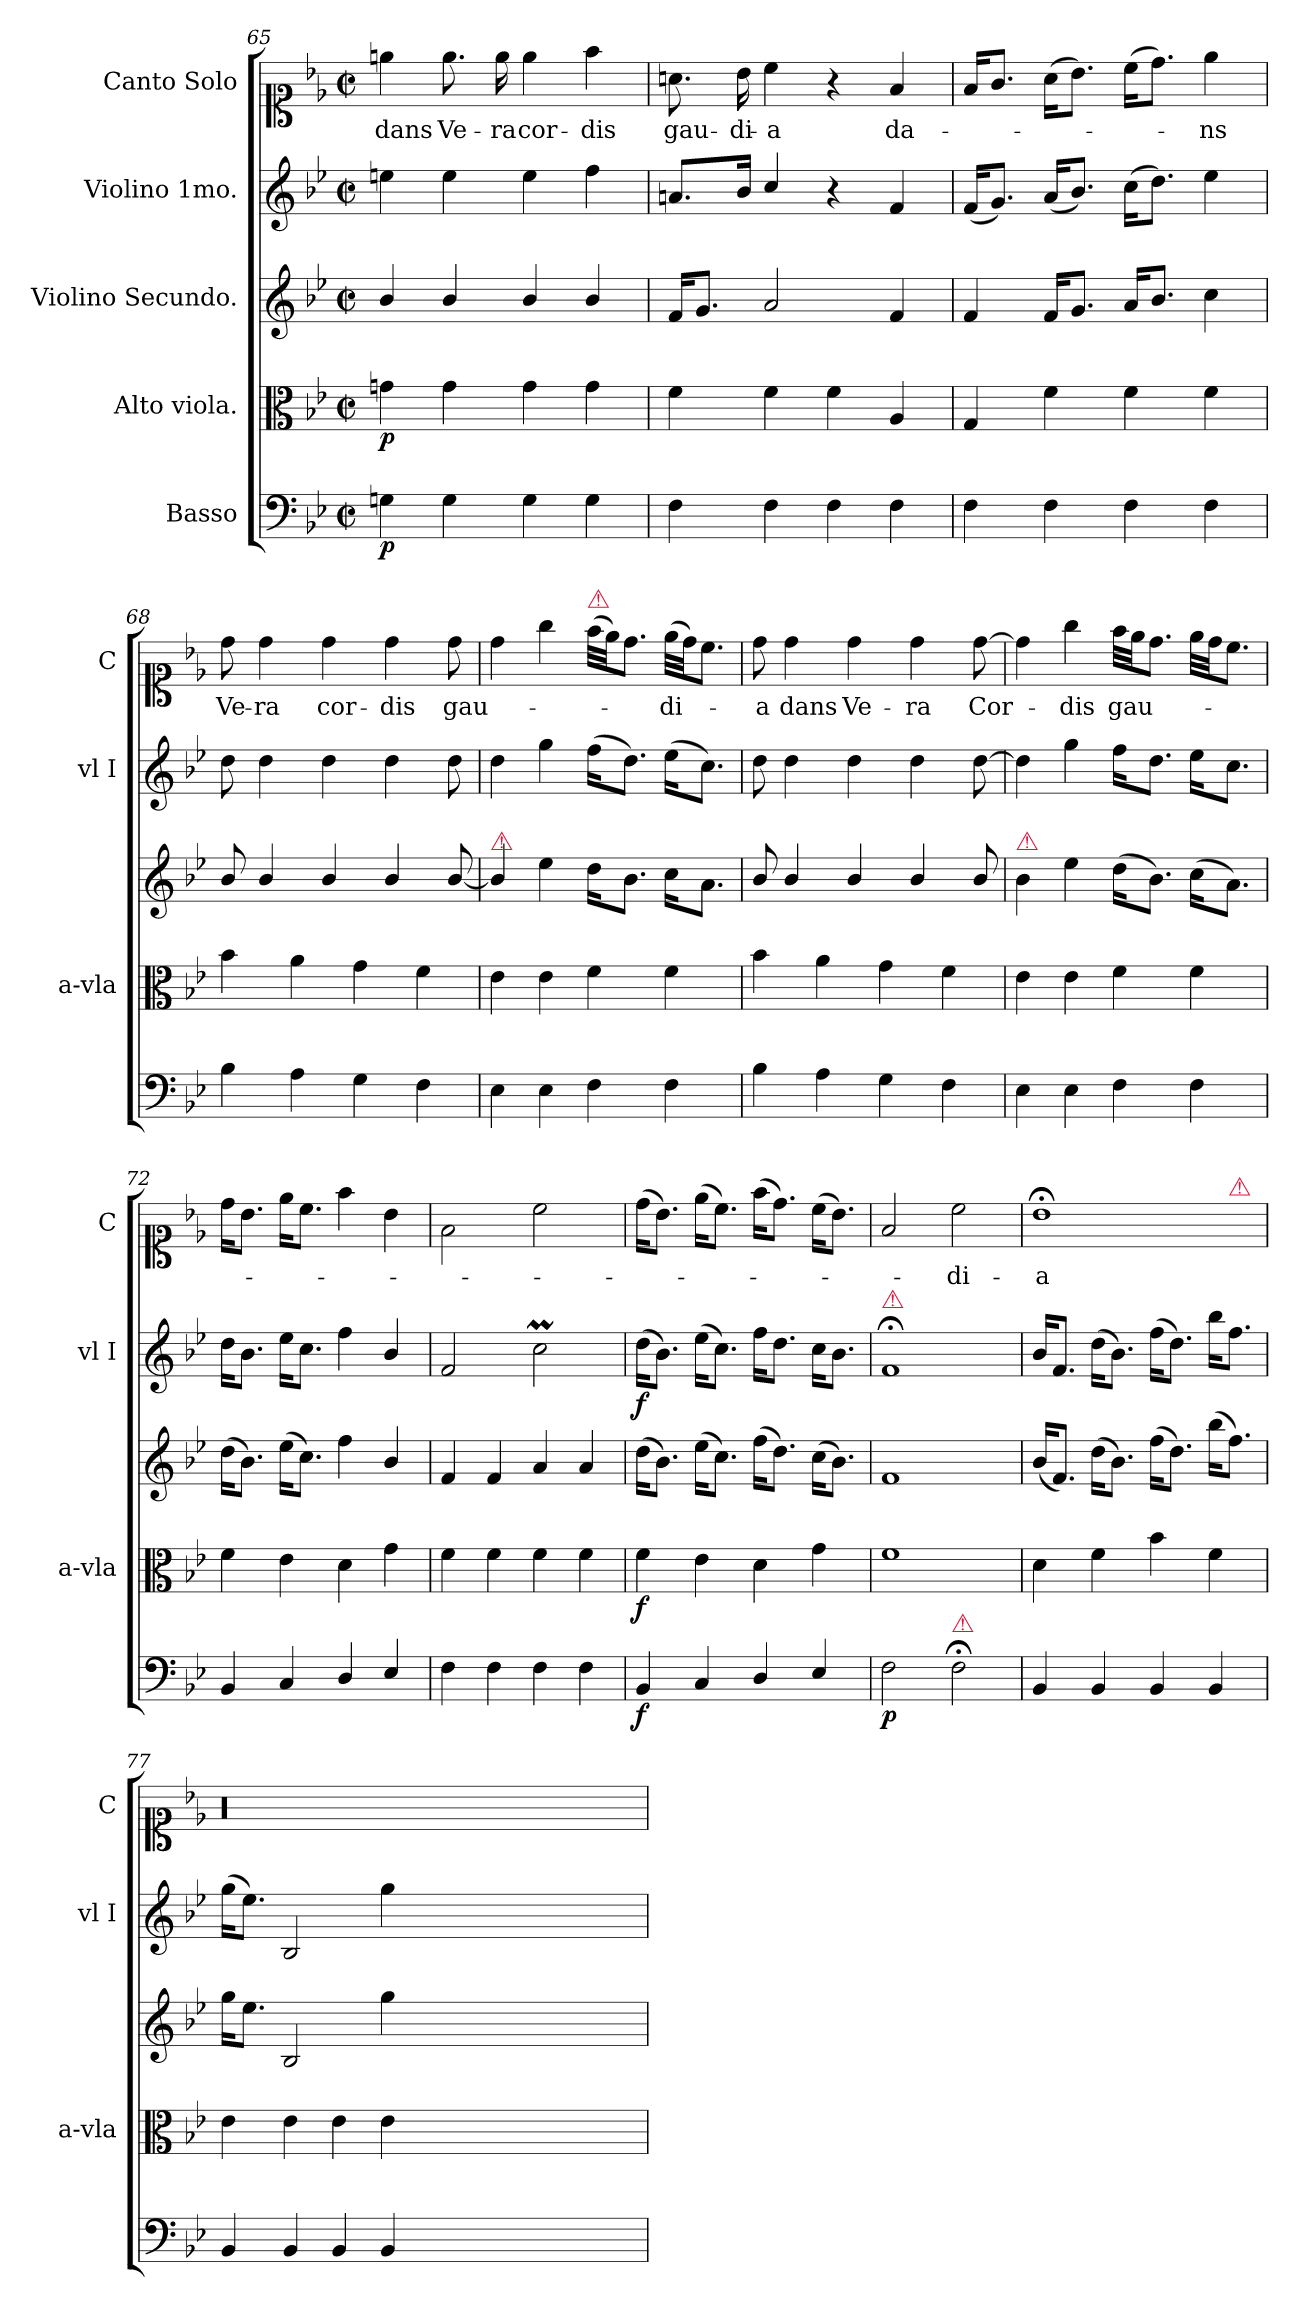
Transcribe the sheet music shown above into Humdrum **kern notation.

**kern	**dynam	**kern	**dynam	**kern	**kern	**dynam	**kern	**text
*part5	*part5	*part4	*part4	*part3	*part2	*part2	*part1	*part1
*staff5	*staff5	*staff4	*staff4	*staff3	*staff2	*staff2	*staff1	*staff1
*I"Basso	*	*I"Alto viola.	*	*I"Violino Secundo.	*I"Violino 1mo.	*	*I"Canto Solo	*
*	*	*I'a-vla	*	*	*I'vl I	*	*I'C	*
*clefF4	*	*clefC3	*	*clefG2	*clefG2	*	*clefC1	*
*k[b-e-]	*	*k[b-e-]	*	*k[b-e-]	*k[b-e-]	*	*k[b-e-]	*
*M2/2	*	*M2/2	*	*M2/2	*M2/2	*	*M2/2	*
*met(c|)	*	*met(c|)	*	*met(c|)	*met(c|)	*	*met(c|)	*
=65	=65	=65	=65	=65	=65	=65	=65	=65
!	!	!	!	!	!	!LO:DY:b	!	!
4Gn\	p	4gn\	p	4b-/	4een\	pia	4een\	dans
4G\	.	4g\	.	4b-/	4ee\	.	8.ee\	Ve-
.	.	.	.	.	.	.	16ee\	-ra
4G\	.	4g\	.	4b-/	4ee\	.	4ee\	cor-
4G\	.	4g\	.	4b-/	4ff\	.	4ff\	-dis
=66	=66	=66	=66	=66	=66	=66	=66	=66
4F\	.	4f\	.	16f/KL	8.an/L	.	8.an\	gau-
.	.	.	.	8.g/J	.	.	.	.
.	.	.	.	.	16b-/Jk	.	16b-\	-di-
4F\	.	4f\	.	2a/	4cc/	.	4cc\	-a
4F\	.	4f\	.	.	4r	.	4r	.
4F\	.	4A/	.	4f/	4f/	.	4f/	da-
=67	=67	=67	=67	=67	=67	=67	=67	=67
4F\	.	4G/	.	4f/	(16f/KL	.	16f/KL	.
.	.	.	.	.	8.g/J)	.	8.g/J	.
4F\	.	4f\	.	16f/KL	(16a/KL	.	(16a\KL	.
.	.	.	.	8.g/J	8.b-/J)	.	8.b-\J)	.
4F\	.	4f\	.	16a/KL	(16cc\KL	.	(16cc\KL	.
.	.	.	.	8.b-/J	8.dd\J)	.	8.dd\J)	.
4F\	.	4f\	.	4cc\	4ee-\	.	4ee-\	-ns
=68	=68	=68	=68	=68	=68	=68	=68	=68
4B-\	.	4b-\	.	8b-/	8dd\	.	8dd\	Ve-
.	.	.	.	4b-/	4dd\	.	4dd\	-ra
4A\	.	4a\	.	.	.	.	.	.
.	.	.	.	4b-/	4dd\	.	4dd\	cor-
4G\	.	4g\	.	.	.	.	.	.
.	.	.	.	4b-/	4dd\	.	4dd\	-dis
4F\	.	4f\	.	.	.	.	.	.
.	.	.	.	[8b-/	8dd\	.	8dd\	gau-
=69	=69	=69	=69	=69	=69	=69	=69	=69
!	!	!	!	!LO:TX:a:color=crimson:t=⚠	!	!	!	!
4E-\	.	4e-\	.	4b-/]	4dd\	.	4dd\	.
4E-\	.	4e-\	.	4ee-\	4gg\	.	4gg\	.
!	!	!	!	!	!	!	!LO:TX:a:color=crimson:t=⚠	!
4F\	.	4f\	.	16dd\KL	(16ff\KL	.	(32ff\LLL	.
.	.	.	.	.	.	.	32ee-\JJ)	.
.	.	.	.	8.b-\J	8.dd\J)	.	8.dd\J	.
4F\	.	4f\	.	16cc\KL	(16ee-\KL	.	(32ee-\LLL	-di-
.	.	.	.	.	.	.	32dd\JJ)	.
.	.	.	.	8.a\J	8.cc\J)	.	8.cc\J	.
=70	=70	=70	=70	=70	=70	=70	=70	=70
4B-\	.	4b-\	.	8b-/	8dd\	.	8dd\	-a
.	.	.	.	4b-/	4dd\	.	4dd\	dans
4A\	.	4a\	.	.	.	.	.	.
.	.	.	.	4b-/	4dd\	.	4dd\	Ve-
4G\	.	4g\	.	.	.	.	.	.
.	.	.	.	4b-/	4dd\	.	4dd\	-ra
4F\	.	4f\	.	.	.	.	.	.
.	.	.	.	8b-/	[8dd\	.	[8dd\	Cor-
=71	=71	=71	=71	=71	=71	=71	=71	=71
!	!	!	!	!LO:TX:a:color=crimson:t=⚠	!	!	!	!
4E-\	.	4e-\	.	4b-\	4dd\]	.	4dd\]	.
4E-\	.	4e-\	.	4ee-\	4gg\	.	4gg\	-dis
4F\	.	4f\	.	(16dd\KL	16ff\KL	.	32ff\LLL	gau-
.	.	.	.	.	.	.	32ee-\JJ	.
.	.	.	.	8.b-\J)	8.dd\J	.	8.dd\J	.
4F\	.	4f\	.	(16cc\KL	16ee-\KL	.	32ee-\LLL	.
.	.	.	.	.	.	.	32dd\JJ	.
.	.	.	.	8.a\J)	8.cc\J	.	8.cc\J	.
=72	=72	=72	=72	=72	=72	=72	=72	=72
4BB-/	.	4f\	.	(16dd\KL	16dd\KL	.	16dd\KL	.
.	.	.	.	8.b-\J)	8.b-\J	.	8.b-\J	.
4C/	.	4e-\	.	(16ee-\KL	16ee-\KL	.	16ee-\KL	.
.	.	.	.	8.cc\J)	8.cc\J	.	8.cc\J	.
4D/	.	4d\	.	4ff\	4ff\	.	4ff\	.
4E-/	.	4g\	.	4b-/	4b-/	.	4b-\	.
=73	=73	=73	=73	=73	=73	=73	=73	=73
4F\	.	4f\	.	4f/	2f/	.	2f\	.
4F\	.	4f\	.	4f/	.	.	.	.
4F\	.	4f\	.	4a/	2ccM\	.	2cc\	.
4F\	.	4f\	.	4a/	.	.	.	.
=74	=74	=74	=74	=74	=74	=74	=74	=74
!	!	!	!	!	!	!LO:DY:b	!	!
4BB-/	f	4f\	f	(16dd\KL	(16dd\KL	f	(16dd\KL	.
.	.	.	.	8.b-\J)	8.b-\J)	.	8.b-\J)	.
4C/	.	4e-\	.	(16ee-\KL	(16ee-\KL	.	(16ee-\KL	.
.	.	.	.	8.cc\J)	8.cc\J)	.	8.cc\J)	.
4D/	.	4d\	.	(16ff\KL	16ff\KL	.	(16ff\KL	.
.	.	.	.	8.dd\J)	8.dd\J	.	8.dd\J)	.
4E-/	.	4g\	.	(16cc\KL	16cc\KL	.	(16cc\KL	.
.	.	.	.	8.b-\J)	8.b-\J	.	8.b-\J)	.
=75	=75	=75	=75	=75	=75	=75	=75	=75
!	!	!	!	!	!LO:TX:a:color=crimson:t=⚠	!	!	!
2F\	p	1f	pia	1f	1f;<	.	2f/	.
!LO:TX:a:color=crimson:t=⚠	!	!	!	!	!	!	!	!
2F;<\	.	.	.	.	.	.	2cc\	-di-
=76	=76	=76	=76	=76	=76	=76	=76	=76
*	*	*	*	*	*	*	*^	*
4BB-/	for&colon;	4d\	for&colon;	(16b-/KL	16b-/KL	.	1b-;<	2ryy	-a
.	.	.	.	8.f/J)	8.f/J	.	.	.	.
4BB-/	.	4f\	.	(16dd\KL	(16dd\KL	.	.	.	.
.	.	.	.	8.b-\J)	8.b-\J)	.	.	.	.
4BB-/	.	4b-\	.	(16ff\KL	(16ff\KL	.	.	4ryy	.
.	.	.	.	8.dd\J)	8.dd\J)	.	.	.	.
4BB-/	.	4f\	.	(16bb-\KL	16bb-\KL	.	.	16ryy	.
!	!	!	!	!	!	!	!	!LO:TX:a:color=crimson:t=⚠	!
.	.	.	.	8.ff\J)	8.ff\J	.	.	8.ryy	.
*	*	*	*	*	*	*	*v	*v	*
=77	=77	=77	=77	=77	=77	=77	=77	=77
4BB-/	.	4e-\	.	16gg\KL	(16gg\KL	.	00r	.
.	.	.	.	8.ee-\J	8.ee-\J)	.	.	.
4BB-/	.	4e-\	.	2B-/	2B-/	.	.	.
4BB-/	.	4e-\	.	.	.	.	.	.
4BB-/	.	4e-\	.	4gg\	4gg\	.	.	.
0.ryy	.	0.ryy	.	0.ryy	0.ryy	.	.	.
=	=	=	=	=	=	=	=	=
*-	*-	*-	*-	*-	*-	*-	*-	*-
